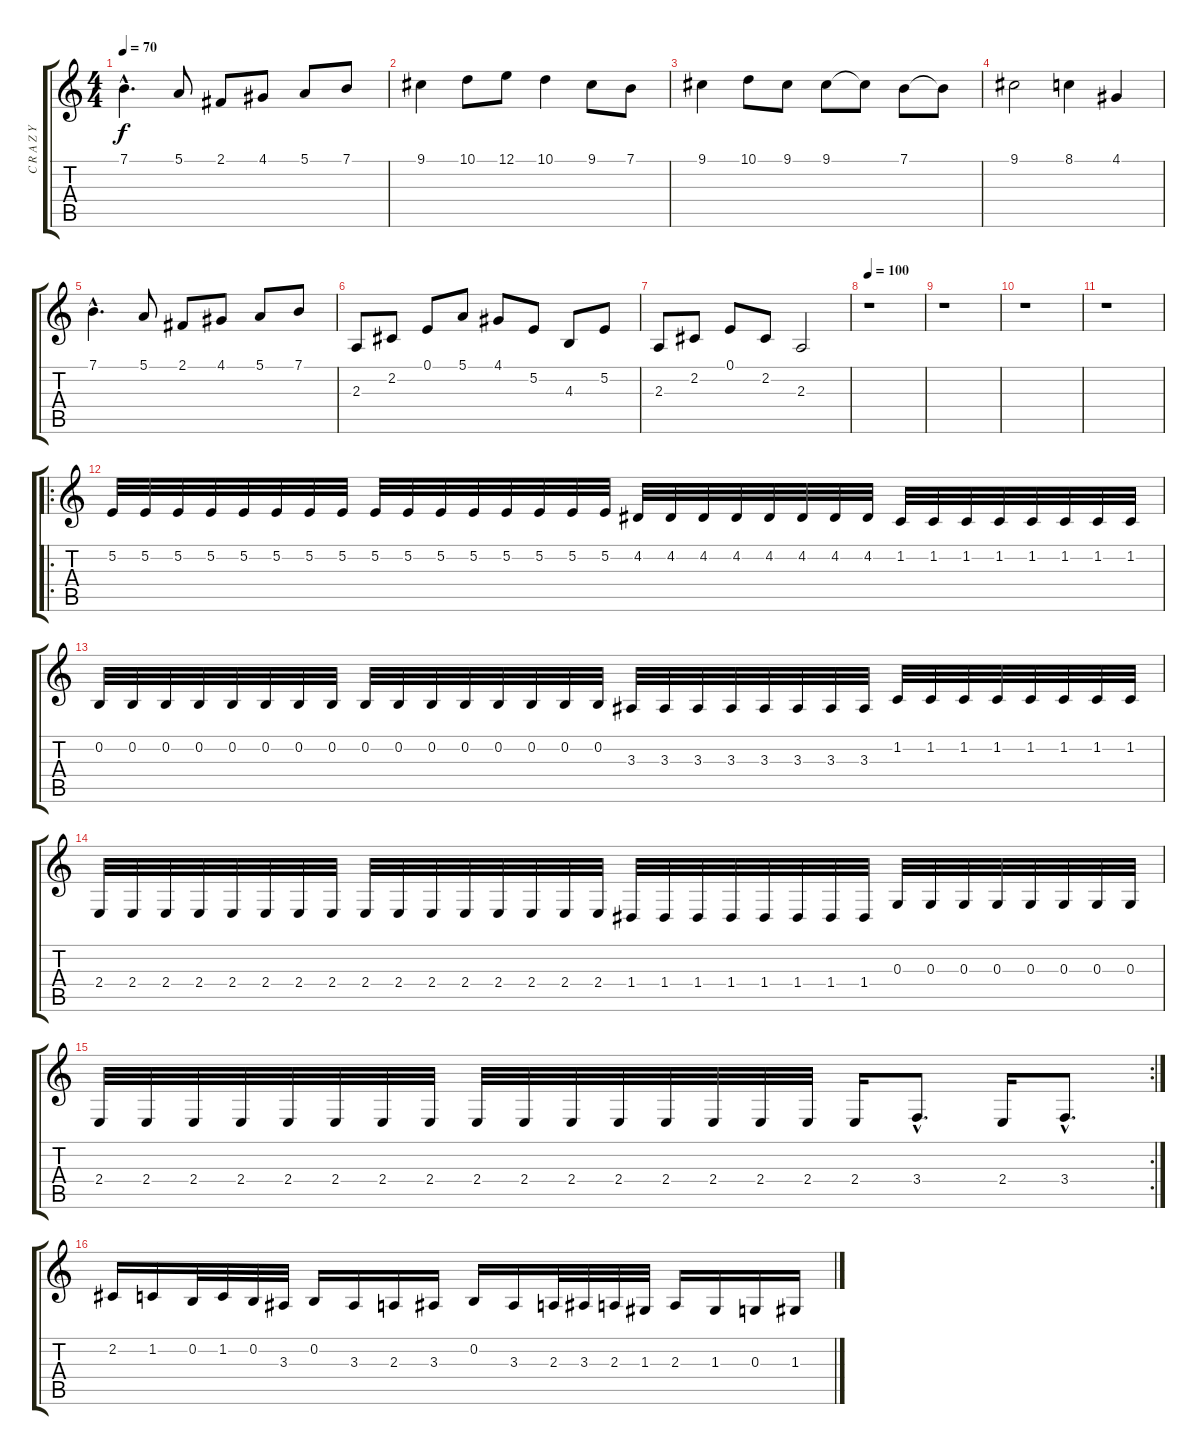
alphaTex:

\track ("C R A Z Y R E M I X" "C R A Z Y ") {instrument drawbarorgan}
\staff {score tabs}
\tuning (E4 B3 G3 D3 A2 E2) {hide}
\ts (4 4)
\tempo 70
\clef g2
\ks c
7.1{hac}.4{d dy f} 5.1.8 2.1.8 4.1.8 5.1.8 7.1.8 |
9.1.4 10.1.8 12.1.8 10.1.4 9.1.8 7.1.8 |
9.1.4 10.1.8 9.1.8 9.1.8 9.1{t}.8 7.1.8 7.1{t}.8 |
9.1.2 8.1.4 4.1.4 |
7.1{hac}.4{d} 5.1.8 2.1.8 4.1.8 5.1.8 7.1.8 |
2.3.8 2.2.8 0.1.8 5.1.8 4.1.8 5.2.8 4.3.8 5.2.8 |
2.3.8 2.2.8 0.1.8 2.2.8 2.3.2 |
\tempo 100
r.1 |
r.1 |
r.1 |
r.1 |
\ro
5.2.32 5.2.32 5.2.32 5.2.32 5.2.32 5.2.32 5.2.32 5.2.32 5.2.32 5.2.32 5.2.32 5.2.32 5.2.32 5.2.32 5.2.32 5.2.32 4.2.32 4.2.32 4.2.32 4.2.32 4.2.32 4.2.32 4.2.32 4.2.32 1.2.32 1.2.32 1.2.32 1.2.32 1.2.32 1.2.32 1.2.32 1.2.32 |
0.2.32 0.2.32 0.2.32 0.2.32 0.2.32 0.2.32 0.2.32 0.2.32 0.2.32 0.2.32 0.2.32 0.2.32 0.2.32 0.2.32 0.2.32 0.2.32 3.3.32 3.3.32 3.3.32 3.3.32 3.3.32 3.3.32 3.3.32 3.3.32 1.2.32 1.2.32 1.2.32 1.2.32 1.2.32 1.2.32 1.2.32 1.2.32 |
2.4.32 2.4.32 2.4.32 2.4.32 2.4.32 2.4.32 2.4.32 2.4.32 2.4.32 2.4.32 2.4.32 2.4.32 2.4.32 2.4.32 2.4.32 2.4.32 1.4.32 1.4.32 1.4.32 1.4.32 1.4.32 1.4.32 1.4.32 1.4.32 0.3.32 0.3.32 0.3.32 0.3.32 0.3.32 0.3.32 0.3.32 0.3.32 |
\rc 2
2.4.32 2.4.32 2.4.32 2.4.32 2.4.32 2.4.32 2.4.32 2.4.32 2.4.32 2.4.32 2.4.32 2.4.32 2.4.32 2.4.32 2.4.32 2.4.32 2.4.16 3.4{hac}.8{d} 2.4.16 3.4{hac}.8{d} |
2.2.16 1.2.16 0.2.32 1.2.32 0.2.32 3.3.32 0.2.16 3.3.16 2.3.16 3.3.16 0.2.16 3.3.16 2.3.32 3.3.32 2.3.32 1.3.32 2.3.16 1.3.16 0.3.16 1.3.16
